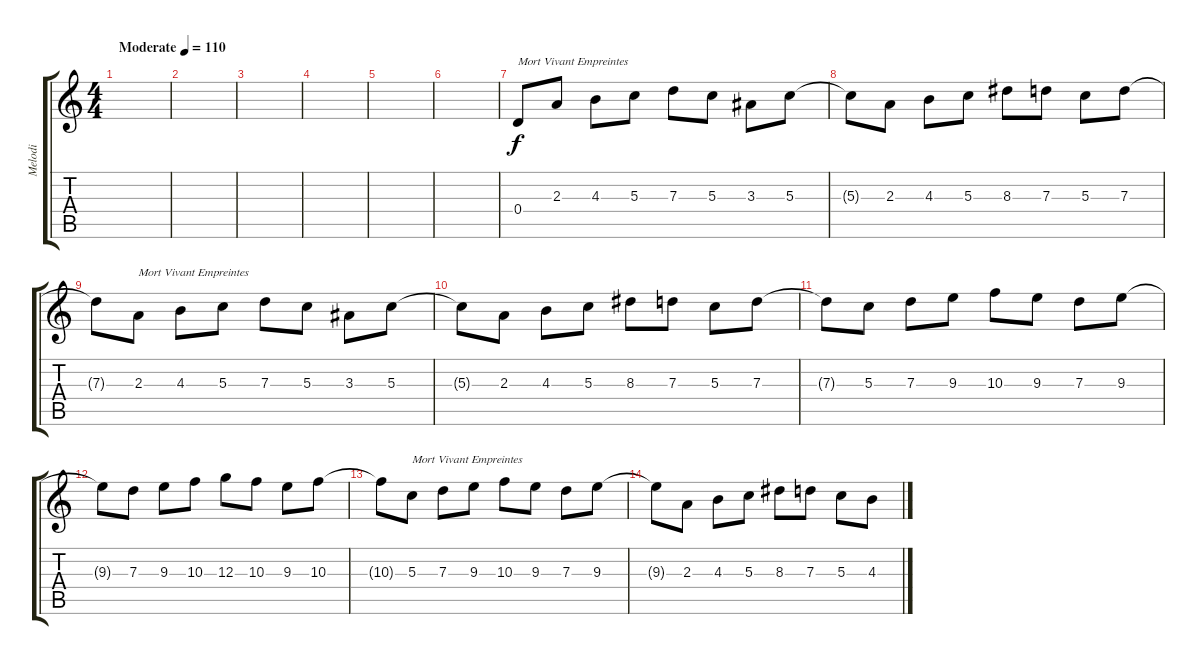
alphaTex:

\track ("Melodi" "Melodi") {instrument contrabass}
\staff {score tabs}
\tuning (E4 B3 G3 D3 A2 E2) {hide}
\ts (4 4)
\tempo (110 "Moderate")
\clef g2
\ks c
|
|
|
|
|
|
0.4.8{txt "Mort Vivant Empreintes"} 2.3.8 4.3.8 5.3.8 7.3.8 5.3.8 3.3.8 5.3.8 |
5.3{t}.8 2.3.8 4.3.8 5.3.8 8.3.8 7.3.8 5.3.8 7.3.8 |
7.3{t}.8 2.3.8{txt "Mort Vivant Empreintes"} 4.3.8 5.3.8 7.3.8 5.3.8 3.3.8 5.3.8 |
5.3{t}.8 2.3.8 4.3.8 5.3.8 8.3.8 7.3.8 5.3.8 7.3.8 |
7.3{t}.8 5.3.8 7.3.8 9.3.8 10.3.8 9.3.8 7.3.8 9.3.8 |
9.3{t}.8 7.3.8 9.3.8 10.3.8 12.3.8 10.3.8 9.3.8 10.3.8 |
10.3{t}.8 5.3.8{txt "Mort Vivant Empreintes"} 7.3.8 9.3.8 10.3.8 9.3.8 7.3.8 9.3.8 |
9.3{t}.8 2.3.8 4.3.8 5.3.8 8.3.8 7.3.8 5.3.8 4.3.8
